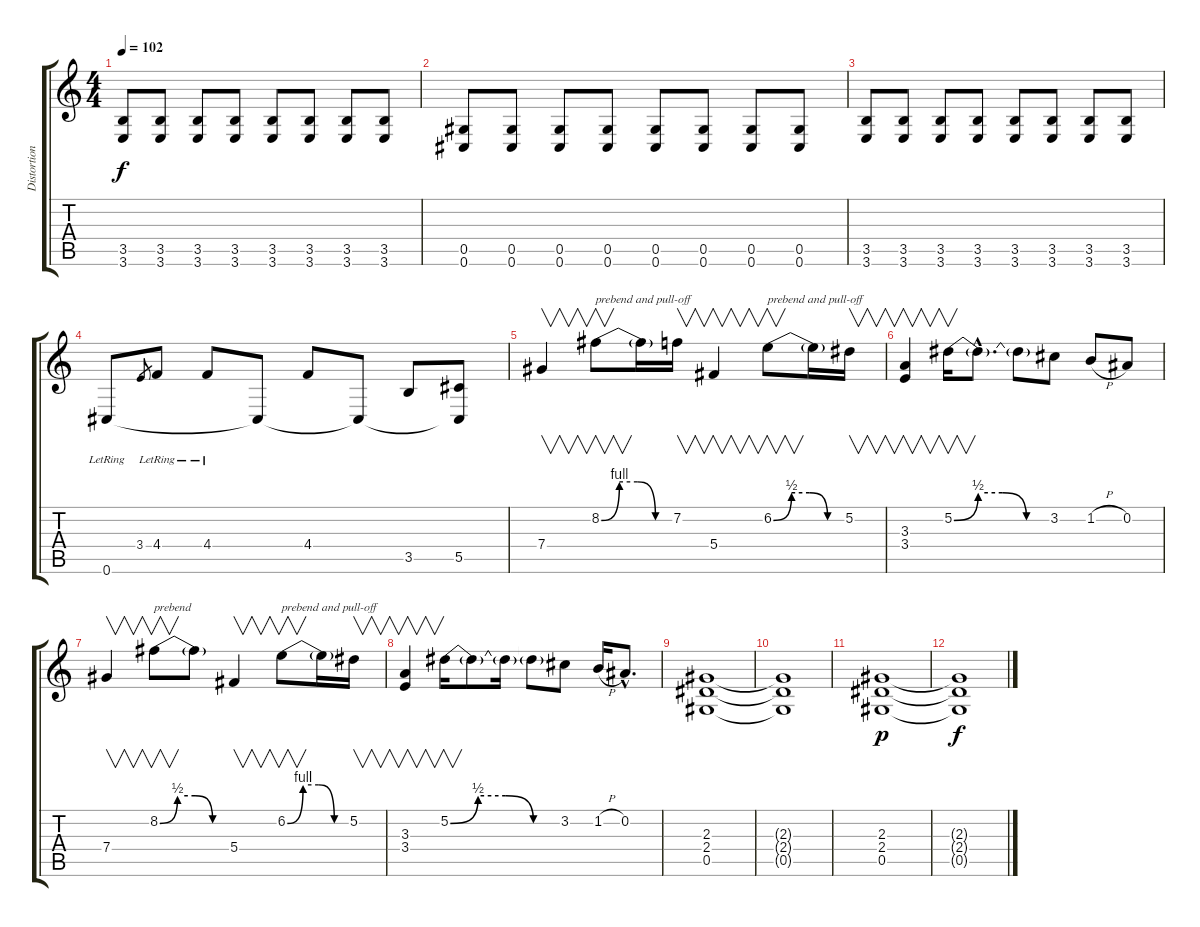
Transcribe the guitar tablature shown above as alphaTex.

\track ("Distortion" "Distortion") {instrument overdrivenguitar}
\staff {score tabs}
\tuning (Eb4 Bb3 Gb3 Db3 Ab2 Db2) {hide}
\ts (4 4)
\tempo 102
\clef g2
\ks c
(3.5 3.6).8{dy f} (3.5 3.6).8 (3.5 3.6).8 (3.5 3.6).8 (3.5 3.6).8 (3.5 3.6).8 (3.5 3.6).8 (3.5 3.6).8 |
(0.5 0.6).8 (0.5 0.6).8 (0.5 0.6).8 (0.5 0.6).8 (0.5 0.6).8 (0.5 0.6).8 (0.5 0.6).8 (0.5 0.6).8 |
(3.5 3.6).8 (3.5 3.6).8 (3.5 3.6).8 (3.5 3.6).8 (3.5 3.6).8 (3.5 3.6).8 (3.5 3.6).8 (3.5 3.6).8 |
0.6{lr}.8 3.4.8{gr} 4.4{lr}.8 4.4{lr}.8 0.6{t}.8 4.4.8 0.6{t}.8 3.5.8 (5.5 0.6{t}).8 |
7.4.4{v} 8.2{be (custom 0 0 15 4 30 4 45 0 60 0)}.8{v txt "prebend and pull-off"} 8.2{t}.16 7.2.16{v} 5.4.4{v} 6.2{be (custom 0 0 15 2 30 2 45 0 60 0)}.8{v txt "prebend and pull-off"} 6.2{t}.16 5.2.16{v} |
(3.3 3.4).4{v} 5.2{be (custom 0 0 15 2 30 2 45 0 60 0)}.16{v} 5.2{hac t}.8{d} 5.2{t}.8 3.2.8 1.2{h}.8 0.2.8 |
7.4.4{v} 8.2{be (custom 0 0 15 2 30 2 45 0 60 0)}.8{v txt "prebend"} 8.2{t}.8 5.4.4{v} 6.2{be (custom 0 0 15 4 30 4 45 0 60 0)}.8{v txt "prebend and pull-off"} 6.2{t}.16 5.2.16{v} |
(3.3 3.4).4{v} 5.2{be (custom 0 0 15 2 30 2 45 0 60 0)}.16{v} 5.2{t}.8 5.2{t}.16 5.2{t}.8 3.2.8 1.2{h}.16 0.2{hac}.8{d} |
(2.3 2.4 0.5).1 |
(2.3{t} 2.4{t} 0.5{t}).1 |
(2.3 2.4 0.5).1{dy p} |
(2.3{t} 2.4{t} 0.5{t}).1{dy f}
